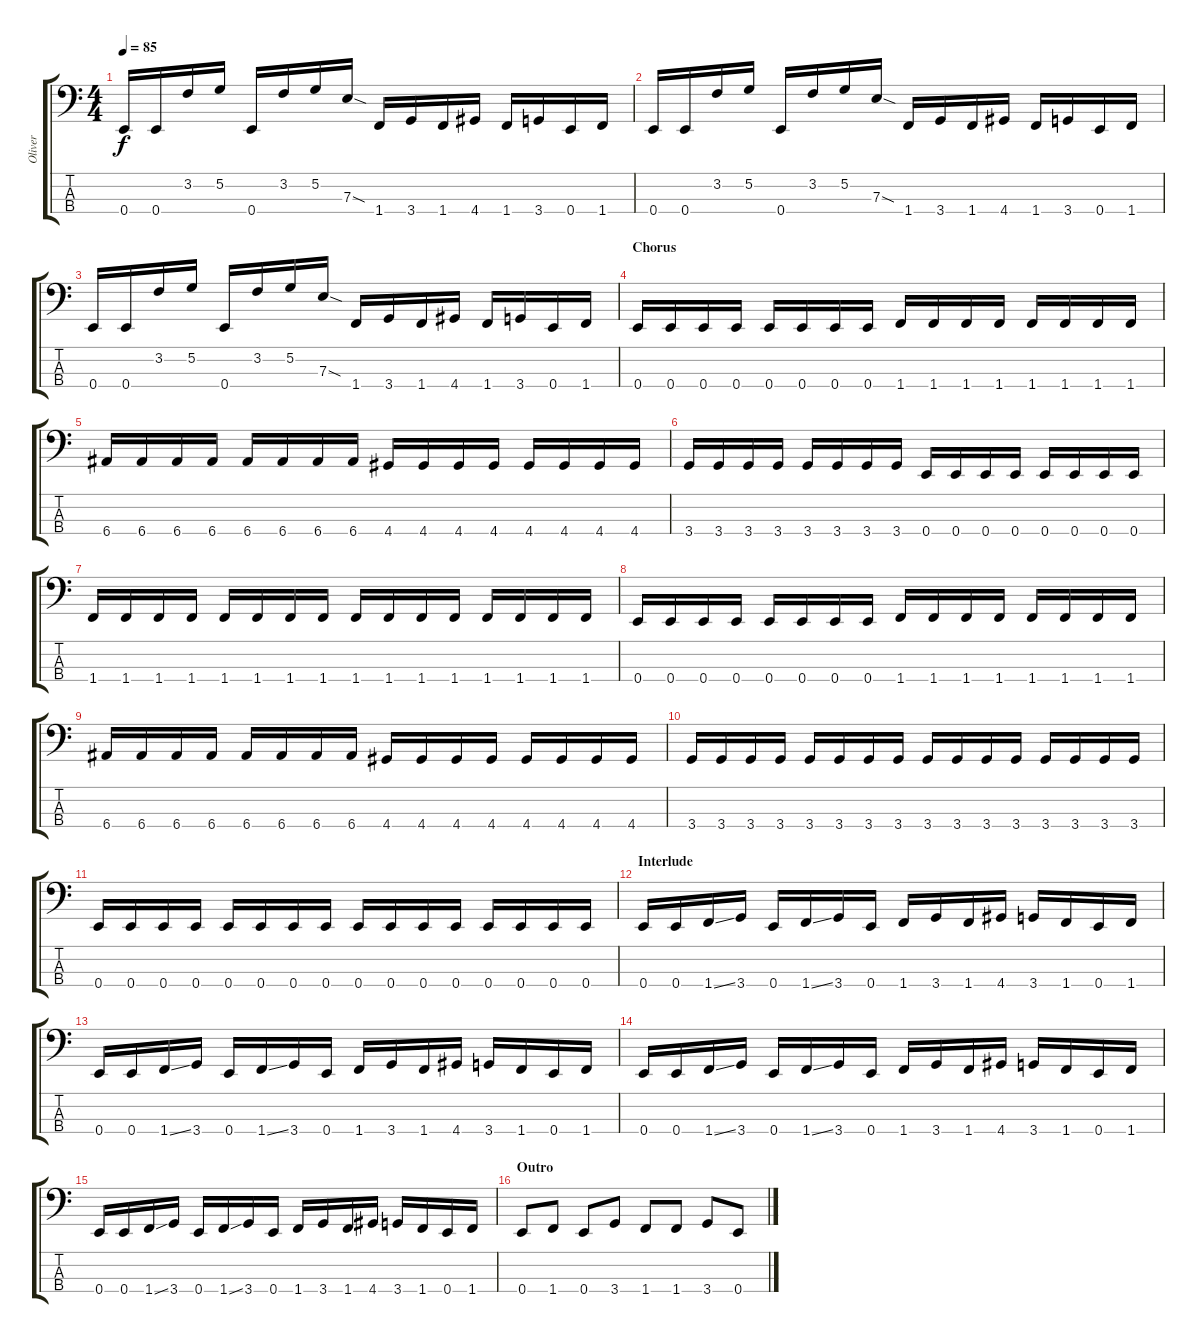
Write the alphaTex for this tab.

\track ("Oliver" "Oliver") {instrument electricbasspick}
\staff {score tabs}
\tuning (G2 D2 A1 E1) {hide}
\ts (4 4)
\tempo 85
\clef f4
\ks c
0.4.16{dy f} 0.4.16 3.2.16 5.2.16 0.4.16 3.2.16 5.2.16 7.3{sod}.16 1.4.16 3.4.16 1.4.16 4.4.16 1.4.16 3.4.16 0.4.16 1.4.16 |
0.4.16 0.4.16 3.2.16 5.2.16 0.4.16 3.2.16 5.2.16 7.3{sod}.16 1.4.16 3.4.16 1.4.16 4.4.16 1.4.16 3.4.16 0.4.16 1.4.16 |
0.4.16 0.4.16 3.2.16 5.2.16 0.4.16 3.2.16 5.2.16 7.3{sod}.16 1.4.16 3.4.16 1.4.16 4.4.16 1.4.16 3.4.16 0.4.16 1.4.16 |
\section ("" "Chorus")
0.4.16 0.4.16 0.4.16 0.4.16 0.4.16 0.4.16 0.4.16 0.4.16 1.4.16 1.4.16 1.4.16 1.4.16 1.4.16 1.4.16 1.4.16 1.4.16 |
6.4.16 6.4.16 6.4.16 6.4.16 6.4.16 6.4.16 6.4.16 6.4.16 4.4.16 4.4.16 4.4.16 4.4.16 4.4.16 4.4.16 4.4.16 4.4.16 |
3.4.16 3.4.16 3.4.16 3.4.16 3.4.16 3.4.16 3.4.16 3.4.16 0.4.16 0.4.16 0.4.16 0.4.16 0.4.16 0.4.16 0.4.16 0.4.16 |
1.4.16 1.4.16 1.4.16 1.4.16 1.4.16 1.4.16 1.4.16 1.4.16 1.4.16 1.4.16 1.4.16 1.4.16 1.4.16 1.4.16 1.4.16 1.4.16 |
0.4.16 0.4.16 0.4.16 0.4.16 0.4.16 0.4.16 0.4.16 0.4.16 1.4.16 1.4.16 1.4.16 1.4.16 1.4.16 1.4.16 1.4.16 1.4.16 |
6.4.16 6.4.16 6.4.16 6.4.16 6.4.16 6.4.16 6.4.16 6.4.16 4.4.16 4.4.16 4.4.16 4.4.16 4.4.16 4.4.16 4.4.16 4.4.16 |
3.4.16 3.4.16 3.4.16 3.4.16 3.4.16 3.4.16 3.4.16 3.4.16 3.4.16 3.4.16 3.4.16 3.4.16 3.4.16 3.4.16 3.4.16 3.4.16 |
0.4.16 0.4.16 0.4.16 0.4.16 0.4.16 0.4.16 0.4.16 0.4.16 0.4.16 0.4.16 0.4.16 0.4.16 0.4.16 0.4.16 0.4.16 0.4.16 |
\section ("" "Interlude")
0.4.16 0.4.16 1.4{ss}.16 3.4.16 0.4.16 1.4{ss}.16 3.4.16 0.4.16 1.4.16 3.4.16 1.4.16 4.4.16 3.4.16 1.4.16 0.4.16 1.4.16 |
0.4.16 0.4.16 1.4{ss}.16 3.4.16 0.4.16 1.4{ss}.16 3.4.16 0.4.16 1.4.16 3.4.16 1.4.16 4.4.16 3.4.16 1.4.16 0.4.16 1.4.16 |
0.4.16 0.4.16 1.4{ss}.16 3.4.16 0.4.16 1.4{ss}.16 3.4.16 0.4.16 1.4.16 3.4.16 1.4.16 4.4.16 3.4.16 1.4.16 0.4.16 1.4.16 |
0.4.16 0.4.16 1.4{ss}.16 3.4.16 0.4.16 1.4{ss}.16 3.4.16 0.4.16 1.4.16 3.4.16 1.4.16 4.4.16 3.4.16 1.4.16 0.4.16 1.4.16 |
\section ("" "Outro")
0.4.8 1.4.8 0.4.8 3.4.8 1.4.8 1.4.8 3.4.8 0.4.8
